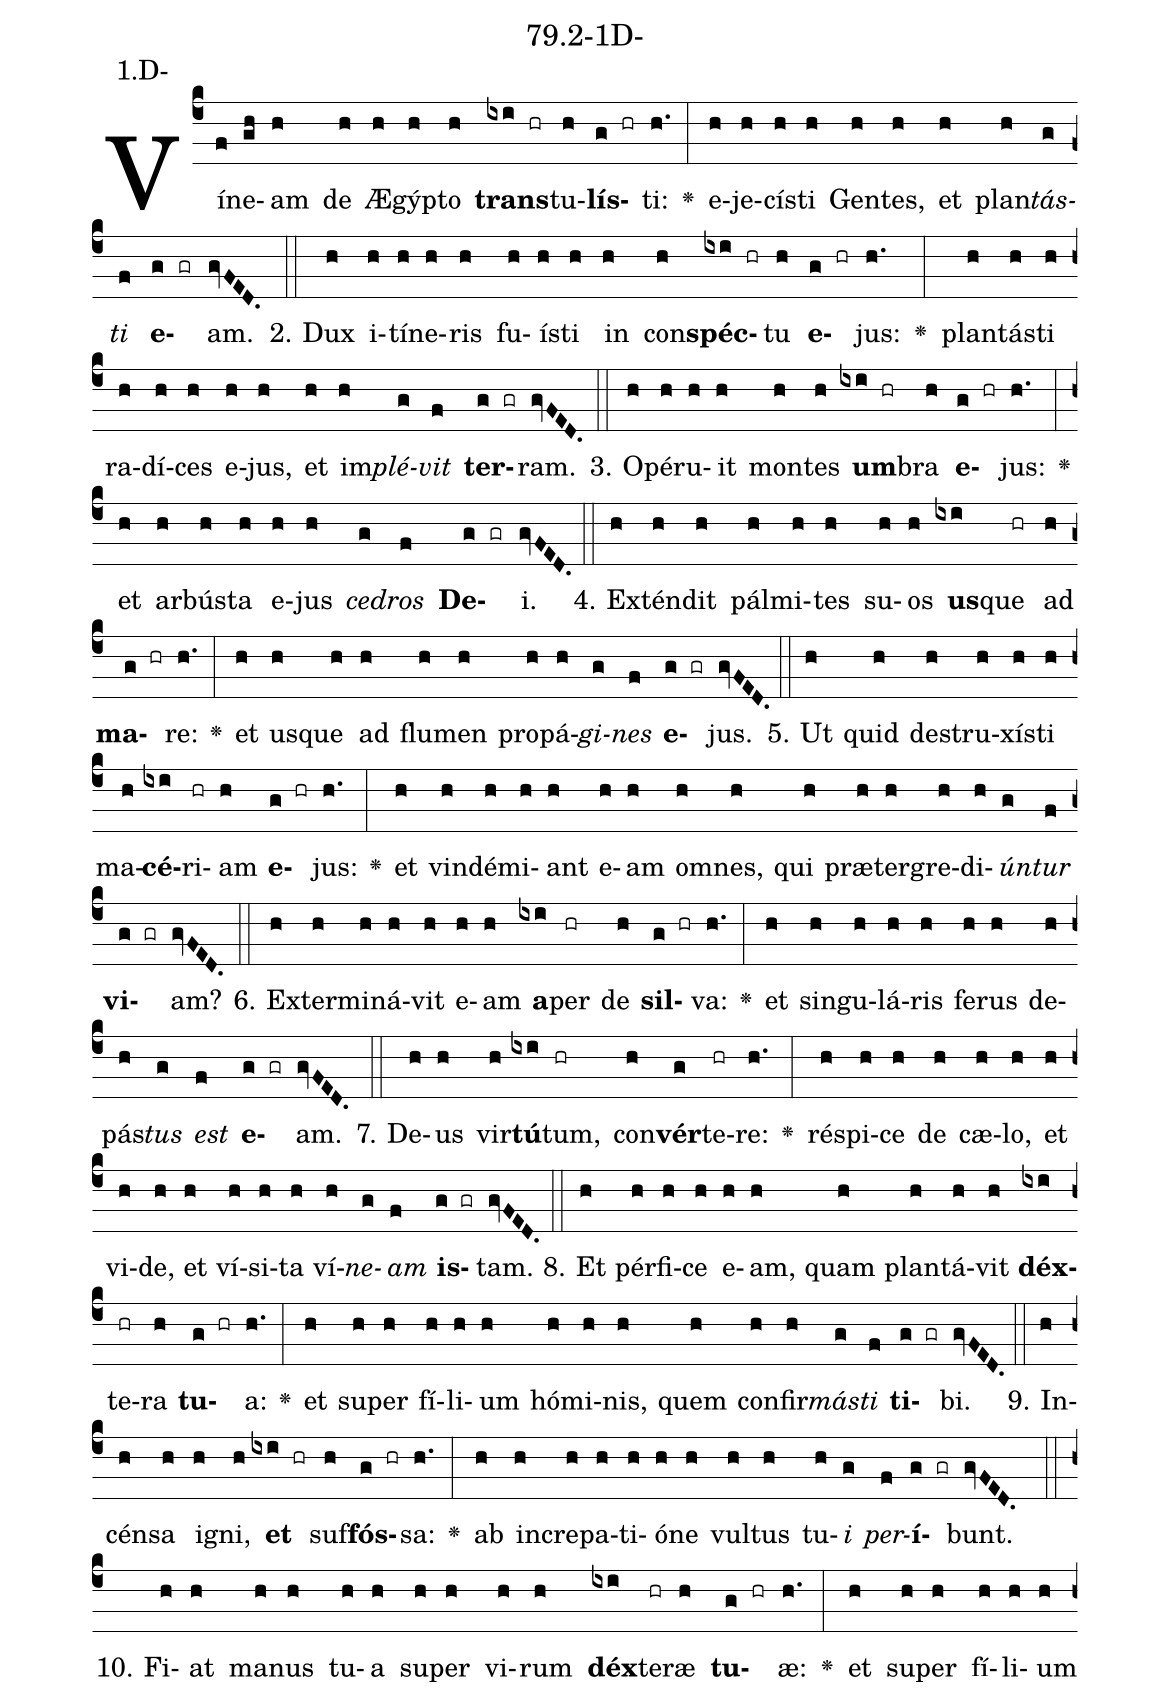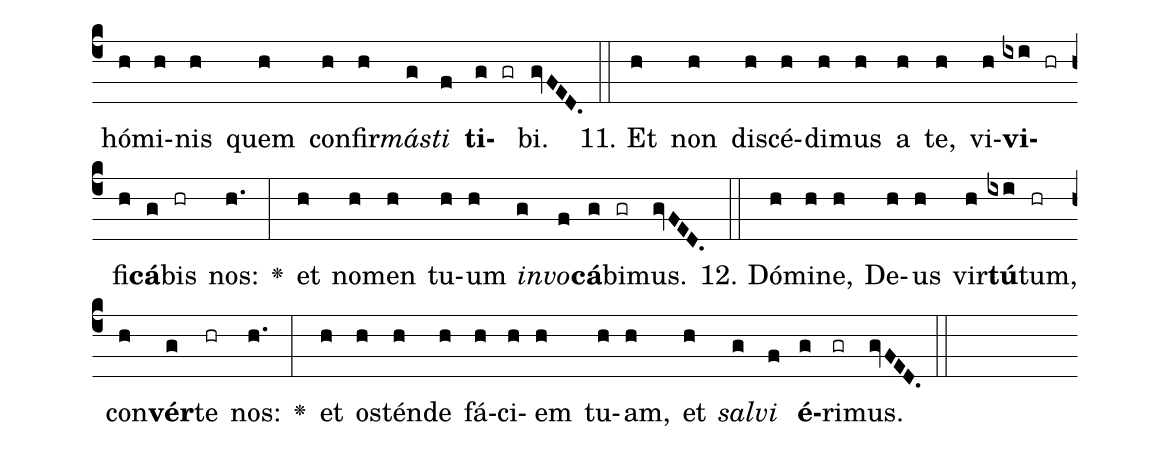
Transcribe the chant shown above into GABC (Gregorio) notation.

name: 79.2-1D-;
annotation: 1.D-;
%%
(c4)Ví(f)ne(gh)am(h) de(h) Æ(h)gýp(h)to(h) <b>trans</b>(ixi hr)tu(h)<b>lís</b>(g hr)ti:(h.) <v>\greheightstar</v>(:) e(h)je(h)cís(h)ti(h) Gen(h)tes,(h) et(h) plan(h)<i>tás</i>(g)<i>ti</i>(f) <b>e</b>(g gr)am.(gvFED.) (::)
2. Dux(h) i(h)tí(h)ne(h)ris(h) fu(h)ís(h)ti(h) in(h) con(h)<b>spéc</b>(ixi hr)tu(h) <b>e</b>(g hr)jus:(h.) <v>\greheightstar</v>(:) plan(h)tás(h)ti(h) ra(h)dí(h)ces(h) e(h)jus,(h) et(h) im(h)<i>plé</i>(g)<i>vit</i>(f) <b>ter</b>(g gr)ram.(gvFED.) (::)
3. O(h)pé(h)ru(h)it(h) mon(h)tes(h) <b>um</b>(ixi hr)bra(h) <b>e</b>(g hr)jus:(h.) <v>\greheightstar</v>(:) et(h) ar(h)bús(h)ta(h) e(h)jus(h) <i>ce</i>(g)<i>dros</i>(f) <b>De</b>(g gr)i.(gvFED.) (::)
4. Ex(h)tén(h)dit(h) pál(h)mi(h)tes(h) su(h)os(h) <b>us</b>(ixi)que(hr) ad(h) <b>ma</b>(g hr)re:(h.) <v>\greheightstar</v>(:) et(h) us(h)que(h) ad(h) flu(h)men(h) pro(h)pá(h)<i>gi</i>(g)<i>nes</i>(f) <b>e</b>(g gr)jus.(gvFED.) (::)
5. Ut(h) quid(h) de(h)stru(h)xís(h)ti(h) ma(h)<b>cé</b>(ixi)ri(hr)am(h) <b>e</b>(g hr)jus:(h.) <v>\greheightstar</v>(:) et(h) vin(h)dé(h)mi(h)ant(h) e(h)am(h) om(h)nes,(h) qui(h) præ(h)ter(h)gre(h)di(h)<i>ún</i>(g)<i>tur</i>(f) <b>vi</b>(g gr)am?(gvFED.) (::)
6. Ex(h)ter(h)mi(h)ná(h)vit(h) e(h)am(h) <b>a</b>(ixi)per(hr) de(h) <b>sil</b>(g hr)va:(h.) <v>\greheightstar</v>(:) et(h) sin(h)gu(h)lá(h)ris(h) fe(h)rus(h) de(h)pás(h)<i>tus</i>(g) <i>est</i>(f) <b>e</b>(g gr)am.(gvFED.) (::)
7. De(h)us(h) vir(h)<b>tú</b>(ixi)tum,(hr) con(h)<b>vér</b>(g)te(hr)re:(h.) <v>\greheightstar</v>(:) ré(h)spi(h)ce(h) de(h) cæ(h)lo,(h) et(h) vi(h)de,(h) et(h) ví(h)si(h)ta(h) ví(h)<i>ne</i>(g)<i>am</i>(f) <b>is</b>(g gr)tam.(gvFED.) (::)
8. Et(h) pér(h)fi(h)ce(h) e(h)am,(h) quam(h) plan(h)tá(h)vit(h) <b>déx</b>(ixi)te(hr)ra(h) <b>tu</b>(g hr)a:(h.) <v>\greheightstar</v>(:) et(h) su(h)per(h) fí(h)li(h)um(h) hó(h)mi(h)nis,(h) quem(h) con(h)fir(h)<i>más</i>(g)<i>ti</i>(f) <b>ti</b>(g gr)bi.(gvFED.) (::)
9. In(h)cén(h)sa(h) i(h)gni,(h) <b>et</b>(ixi hr) suf(h)<b>fós</b>(g hr)sa:(h.) <v>\greheightstar</v>(:) ab(h) in(h)cre(h)pa(h)ti(h)ó(h)ne(h) vul(h)tus(h) tu(h)<i>i</i>(g) <i>per</i>(f)<b>í</b>(g gr)bunt.(gvFED.) (::)
10. Fi(h)at(h) ma(h)nus(h) tu(h)a(h) su(h)per(h) vi(h)rum(h) <b>déx</b>(ixi)te(hr)ræ(h) <b>tu</b>(g hr)æ:(h.) <v>\greheightstar</v>(:) et(h) su(h)per(h) fí(h)li(h)um(h) hó(h)mi(h)nis(h) quem(h) con(h)fir(h)<i>más</i>(g)<i>ti</i>(f) <b>ti</b>(g gr)bi.(gvFED.) (::)
11. Et(h) non(h) di(h)scé(h)di(h)mus(h) a(h) te,(h) vi(h)<b>vi</b>(ixi hr)fi(h)<b>cá</b>(g)bis(hr) nos:(h.) <v>\greheightstar</v>(:) et(h) no(h)men(h) tu(h)um(h) <i>in</i>(g)<i>vo</i>(f)<b>cá</b>(g)bi(gr)mus.(gvFED.) (::)
12. Dó(h)mi(h)ne,(h) De(h)us(h) vir(h)<b>tú</b>(ixi)tum,(hr) con(h)<b>vér</b>(g)te(hr) nos:(h.) <v>\greheightstar</v>(:) et(h) os(h)tén(h)de(h) fá(h)ci(h)em(h) tu(h)am,(h) et(h) <i>sal</i>(g)<i>vi</i>(f) <b>é</b>(g)ri(gr)mus.(gvFED.) (::)
